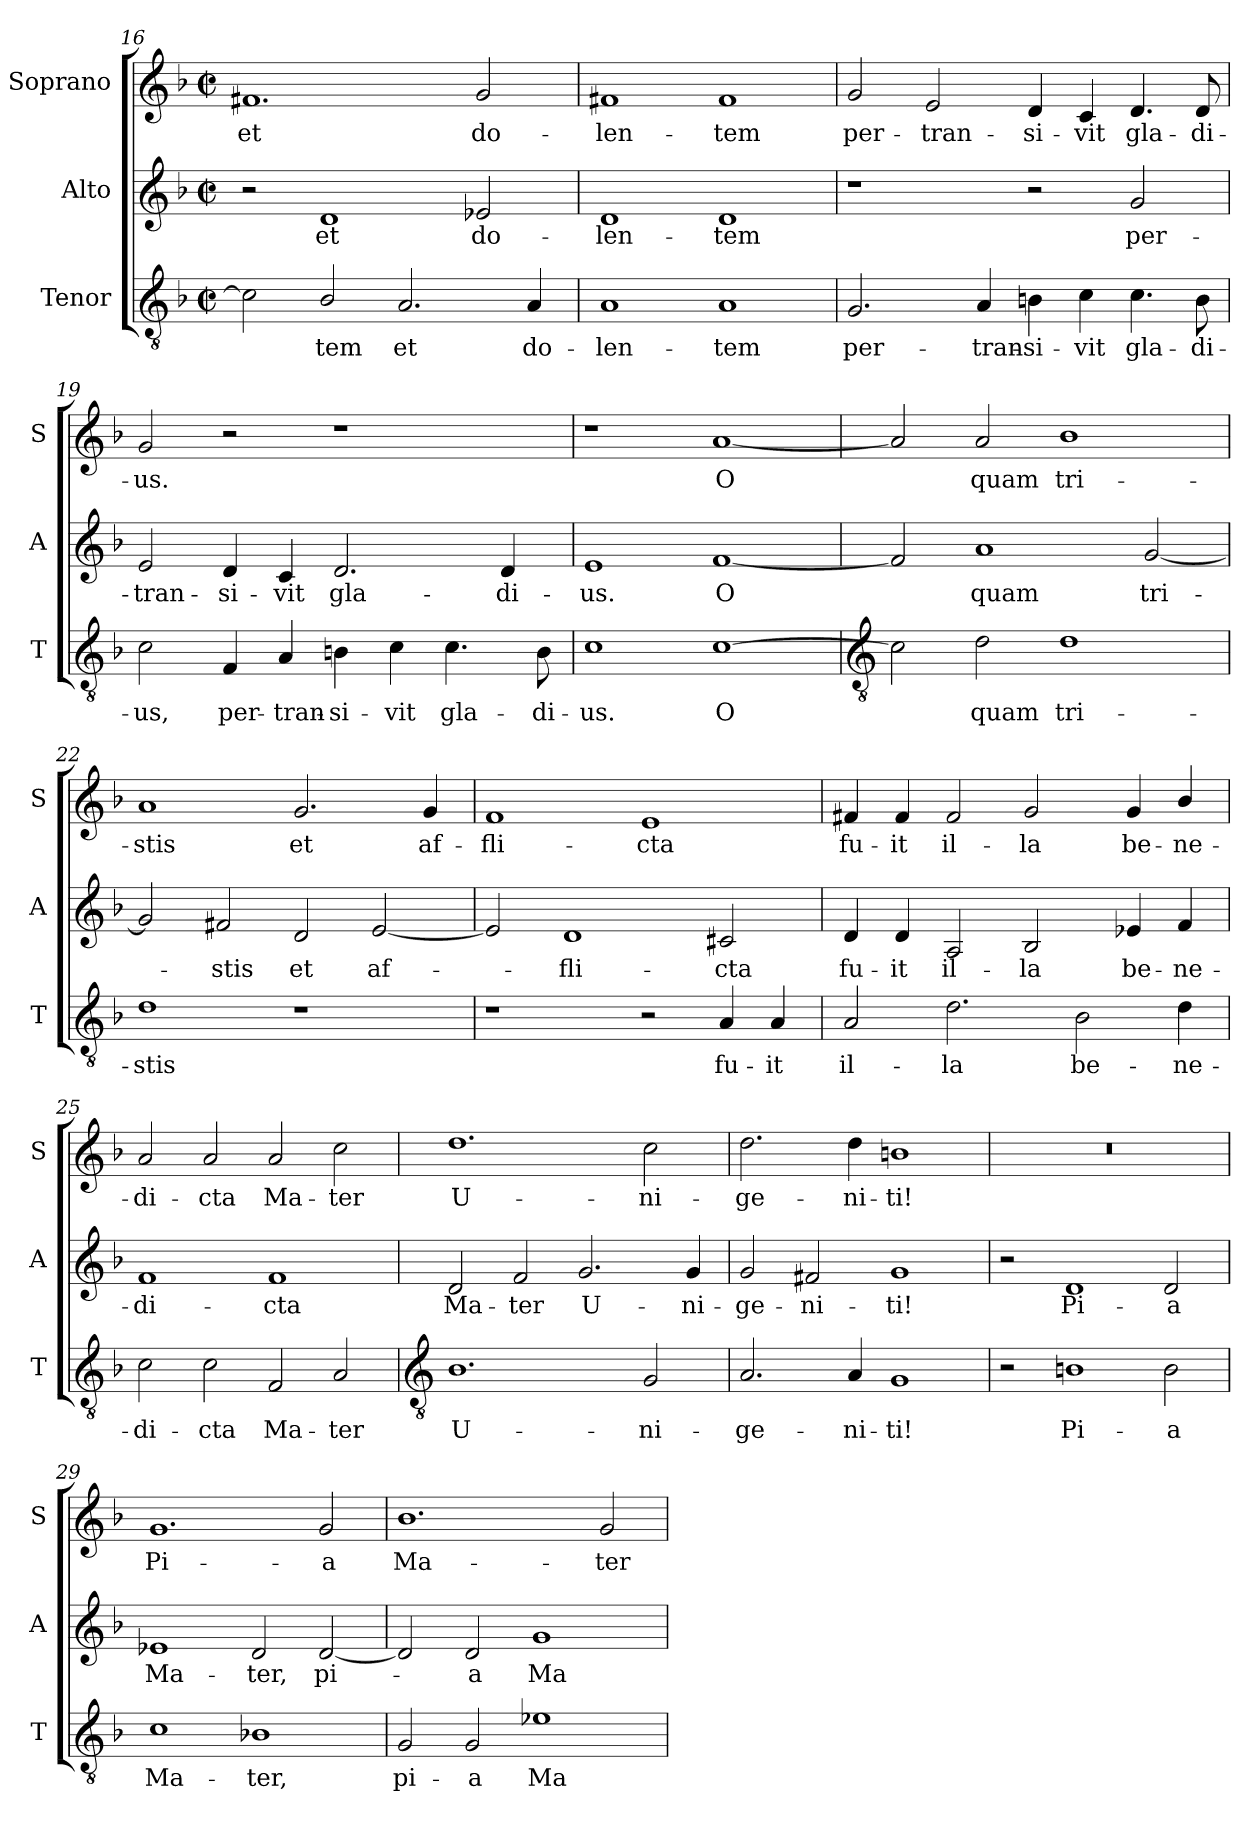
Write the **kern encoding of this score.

**kern	**text	**kern	**text	**kern	**text
*part3	*part3	*part2	*part2	*part1	*part1
*staff3	*staff3	*staff2	*staff2	*staff1	*staff1
*I"Tenor	*	*I"Alto	*	*I"Soprano	*
*I'T	*	*I'A	*	*I'S	*
!!LO:LB:g=z
*clefGv2	*	*clefG2	*	*clefG2	*
*k[b-]	*	*k[b-]	*	*k[b-]	*
*F:	*	*F:	*	*F:	*
*M4/2	*	*M4/2	*	*M4/2	*
*met(c|)	*	*met(c|)	*	*met(c|)	*
=16	=16	=16	=16	=16	=16
!	!	!	!	!	!LO:LY:b
2c]	.	2r	.	1.f#X	et
!	!LO:LY:b	!	!LO:LY:b	!	!
2B-/	tem	1d	et	.	.
!	!LO:LY:b	!	!	!	!
2.A	et	.	.	.	.
!	!	!	!LO:LY:b	!	!LO:LY:b
.	.	2e-X	do-	2g	do-
!	!LO:LY:b	!	!	!	!
4A	do-	.	.	.	.
=17	=17	=17	=17	=17	=17
!	!LO:LY:b	!	!LO:LY:b	!	!LO:LY:b
1A	-len-	1d	-len-	1f#	-len-
!	!LO:LY:b	!	!LO:LY:b	!	!LO:LY:b
1A	-tem	1d	-tem	1f#	-tem
=18	=18	=18	=18	=18	=18
!	!LO:LY:b	!	!	!	!LO:LY:b
2.G	per-	1r	.	2g	per-
!	!	!	!	!	!LO:LY:b
.	.	.	.	2e	-tran-
!	!LO:LY:b	!	!	!	!
4A	-tran-	.	.	.	.
!	!LO:LY:b	!	!	!	!LO:LY:b
4Bn	-si-	2r	.	4d	-si-
!	!LO:LY:b	!	!	!	!LO:LY:b
4c	-vit	.	.	4c	-vit
!	!LO:LY:b	!	!LO:LY:b	!	!LO:LY:b
4.c	gla-	2g	per-	4.d	gla-
!	!LO:LY:b	!	!	!	!LO:LY:b
8B	-di-	.	.	8d	-di-
=19	=19	=19	=19	=19	=19
!	!LO:LY:b	!	!LO:LY:b	!	!LO:LY:b
2c	-us,	2e	-tran-	2g	-us.
!	!LO:LY:b	!	!LO:LY:b	!	!
4F	per-	4d	-si-	2r	.
!	!LO:LY:b	!	!LO:LY:b	!	!
4A	-tran-	4c	-vit	.	.
!	!LO:LY:b	!	!LO:LY:b	!	!
4Bn	-si-	2.d	gla-	1r	.
!	!LO:LY:b	!	!	!	!
4c	-vit	.	.	.	.
!	!LO:LY:b	!	!	!	!
4.c	gla-	.	.	.	.
!	!	!	!LO:LY:b	!	!
.	.	4d	-di-	.	.
!	!LO:LY:b	!	!	!	!
8B	-di-	.	.	.	.
=20	=20	=20	=20	=20	=20
!	!LO:LY:b	!	!LO:LY:b	!	!
1c	-us.	1e	-us.	1r	.
!	!LO:LY:b	!	!LO:LY:b	!	!LO:LY:b
[1c	O	[1f	O	[1a	O
!!LO:LB:g=z
=21	=21	=21	=21	=21	=21
*clefGv2	*	*	*	*	*
2c]	.	2f]	.	2a]	.
!	!LO:LY:b	!	!LO:LY:b	!	!LO:LY:b
2d	quam	1a	quam	2a	quam
!	!LO:LY:b	!	!	!	!LO:LY:b
1d	tri-	.	.	1b-	tri-
!	!	!	!LO:LY:b	!	!
.	.	[2g	tri-	.	.
=22	=22	=22	=22	=22	=22
!	!LO:LY:b	!	!	!	!LO:LY:b
1d	stis	2g]	.	1a	-stis
!	!	!	!LO:LY:b	!	!
.	.	2f#X	stis	.	.
!	!	!	!LO:LY:b	!	!LO:LY:b
1r	.	2d	et	2.g	et
!	!	!	!LO:LY:b	!	!
.	.	[2e	af-	.	.
!	!	!	!	!	!LO:LY:b
.	.	.	.	4g	af-
=23	=23	=23	=23	=23	=23
!	!	!	!	!	!LO:LY:b
1r	.	2e]	.	1f	-fli-
!	!	!	!LO:LY:b	!	!
.	.	1d	fli-	.	.
!	!	!	!	!	!LO:LY:b
2r	.	.	.	1e	-cta
!	!LO:LY:b	!	!LO:LY:b	!	!
4A	fu-	2c#X	-cta	.	.
!	!LO:LY:b	!	!	!	!
4A	-it	.	.	.	.
=24	=24	=24	=24	=24	=24
!	!LO:LY:b	!	!LO:LY:b	!	!LO:LY:b
2A	il-	4d	fu-	4f#X	fu-
!	!	!	!LO:LY:b	!	!LO:LY:b
.	.	4d	-it	4f#	-it
!	!LO:LY:b	!	!LO:LY:b	!	!LO:LY:b
2.d	-la	2A	il-	2f#	il-
!	!	!	!LO:LY:b	!	!LO:LY:b
.	.	2B-	-la	2g	-la
!	!LO:LY:b	!	!	!	!
2B-	be-	.	.	.	.
!	!	!	!LO:LY:b	!	!LO:LY:b
.	.	4e-X	be-	4g	be-
!	!LO:LY:b	!	!LO:LY:b	!	!LO:LY:b
4d	-ne-	4f	-ne-	4b-/	-ne-
=25	=25	=25	=25	=25	=25
!	!LO:LY:b	!	!LO:LY:b	!	!LO:LY:b
2c	-di-	1f	-di-	2a	-di-
!	!LO:LY:b	!	!	!	!LO:LY:b
2c	-cta	.	.	2a	-cta
!	!LO:LY:b	!	!LO:LY:b	!	!LO:LY:b
2F	Ma-	1f	-cta	2a	Ma-
!	!LO:LY:b	!	!	!	!LO:LY:b
2A	-ter	.	.	2cc	-ter
!!LO:LB:g=z
=26	=26	=26	=26	=26	=26
*clefGv2	*	*	*	*	*
!	!LO:LY:b	!	!LO:LY:b	!	!LO:LY:b
1.B-	U-	2d	Ma-	1.dd	U-
!	!	!	!LO:LY:b	!	!
.	.	2f	-ter	.	.
!	!	!	!LO:LY:b	!	!
.	.	2.g	U-	.	.
!	!LO:LY:b	!	!	!	!LO:LY:b
2G	-ni-	.	.	2cc	-ni-
!	!	!	!LO:LY:b	!	!
.	.	4g	-ni-	.	.
=27	=27	=27	=27	=27	=27
!	!LO:LY:b	!	!LO:LY:b	!	!LO:LY:b
2.A	-ge-	2g	-ge-	2.dd	-ge-
!	!	!	!LO:LY:b	!	!
.	.	2f#X	-ni-	.	.
!	!LO:LY:b	!	!	!	!LO:LY:b
4A	-ni-	.	.	4dd	-ni-
!	!LO:LY:b	!	!LO:LY:b	!	!LO:LY:b
1G	-ti!	1g	-ti!	1bn	-ti!
=28	=28	=28	=28	=28	=28
2r	.	2r	.	0r	.
!	!LO:LY:b	!	!LO:LY:b	!	!
1Bn	Pi-	1d	Pi-	.	.
!	!LO:LY:b	!	!LO:LY:b	!	!
2B	-a	2d	-a	.	.
=29	=29	=29	=29	=29	=29
!	!LO:LY:b	!	!LO:LY:b	!	!LO:LY:b
1c	Ma-	1e-X	Ma-	1.g	Pi-
!	!LO:LY:b	!	!LO:LY:b	!	!
1B-X	-ter,	2d	-ter,	.	.
!	!	!	!LO:LY:b	!	!LO:LY:b
.	.	[2d	pi-	2g	-a
=30	=30	=30	=30	=30	=30
!	!LO:LY:b	!	!	!	!LO:LY:b
2G	pi-	2d]	.	1.b-	Ma-
!	!LO:LY:b	!	!LO:LY:b	!	!
2G	-a	2d	a	.	.
!	!LO:LY:b	!	!LO:LY:b	!	!
1e-X	Ma-	1g	Ma-	.	.
!	!	!	!	!	!LO:LY:b
.	.	.	.	2g	-ter
=	=	=	=	=	=
*-	*-	*-	*-	*-	*-
